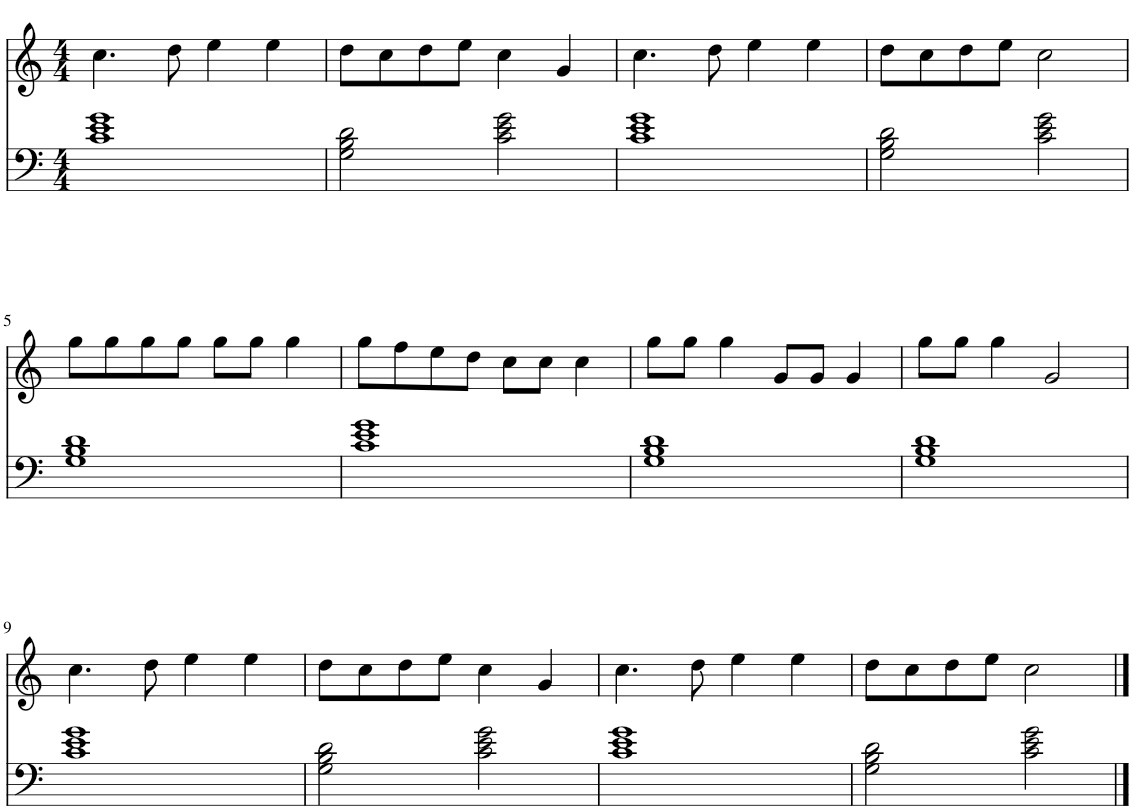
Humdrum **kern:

**kern	**kern
*part2	*part1
*staff2	*staff1
*I"Piano	*I"Harmonica
*I'Pno	*I'Hmca
*clefF4	*clefG2
*k[]	*k[]
*M4/4	*M4/4
=1	=1
1c 1e 1g	4.cc\
.	8dd\
.	4ee\
.	4ee\
=2	=2
2G\ 2B\ 2d\	8dd\L
.	8cc\
.	8dd\
.	8ee\J
2c\ 2e\ 2g\	4cc\
.	4g/
=3	=3
1c 1e 1g	4.cc\
.	8dd\
.	4ee\
.	4ee\
=4	=4
2G\ 2B\ 2d\	8dd\L
.	8cc\
.	8dd\
.	8ee\J
2c\ 2e\ 2g\	2cc\
!!LO:LB:g=z
=5	=5
1G 1B 1d	8gg\L
.	8gg\
.	8gg\
.	8gg\J
.	8gg\L
.	8gg\J
.	4gg\
=6	=6
1c 1e 1g	8gg\L
.	8ff\
.	8ee\
.	8dd\J
.	8cc\L
.	8cc\J
.	4cc\
=7	=7
1G 1B 1d	8gg\L
.	8gg\J
.	4gg\
.	8g/L
.	8g/J
.	4g/
=8	=8
1G 1B 1d	8gg\L
.	8gg\J
.	4gg\
.	2g/
!!LO:LB:g=z
=9	=9
1c 1e 1g	4.cc\
.	8dd\
.	4ee\
.	4ee\
=10	=10
2G\ 2B\ 2d\	8dd\L
.	8cc\
.	8dd\
.	8ee\J
2c\ 2e\ 2g\	4cc\
.	4g/
=11	=11
1c 1e 1g	4.cc\
.	8dd\
.	4ee\
.	4ee\
=12	=12
2G\ 2B\ 2d\	8dd\L
.	8cc\
.	8dd\
.	8ee\J
2c\ 2e\ 2g\	2cc\
==	==
*-	*-
